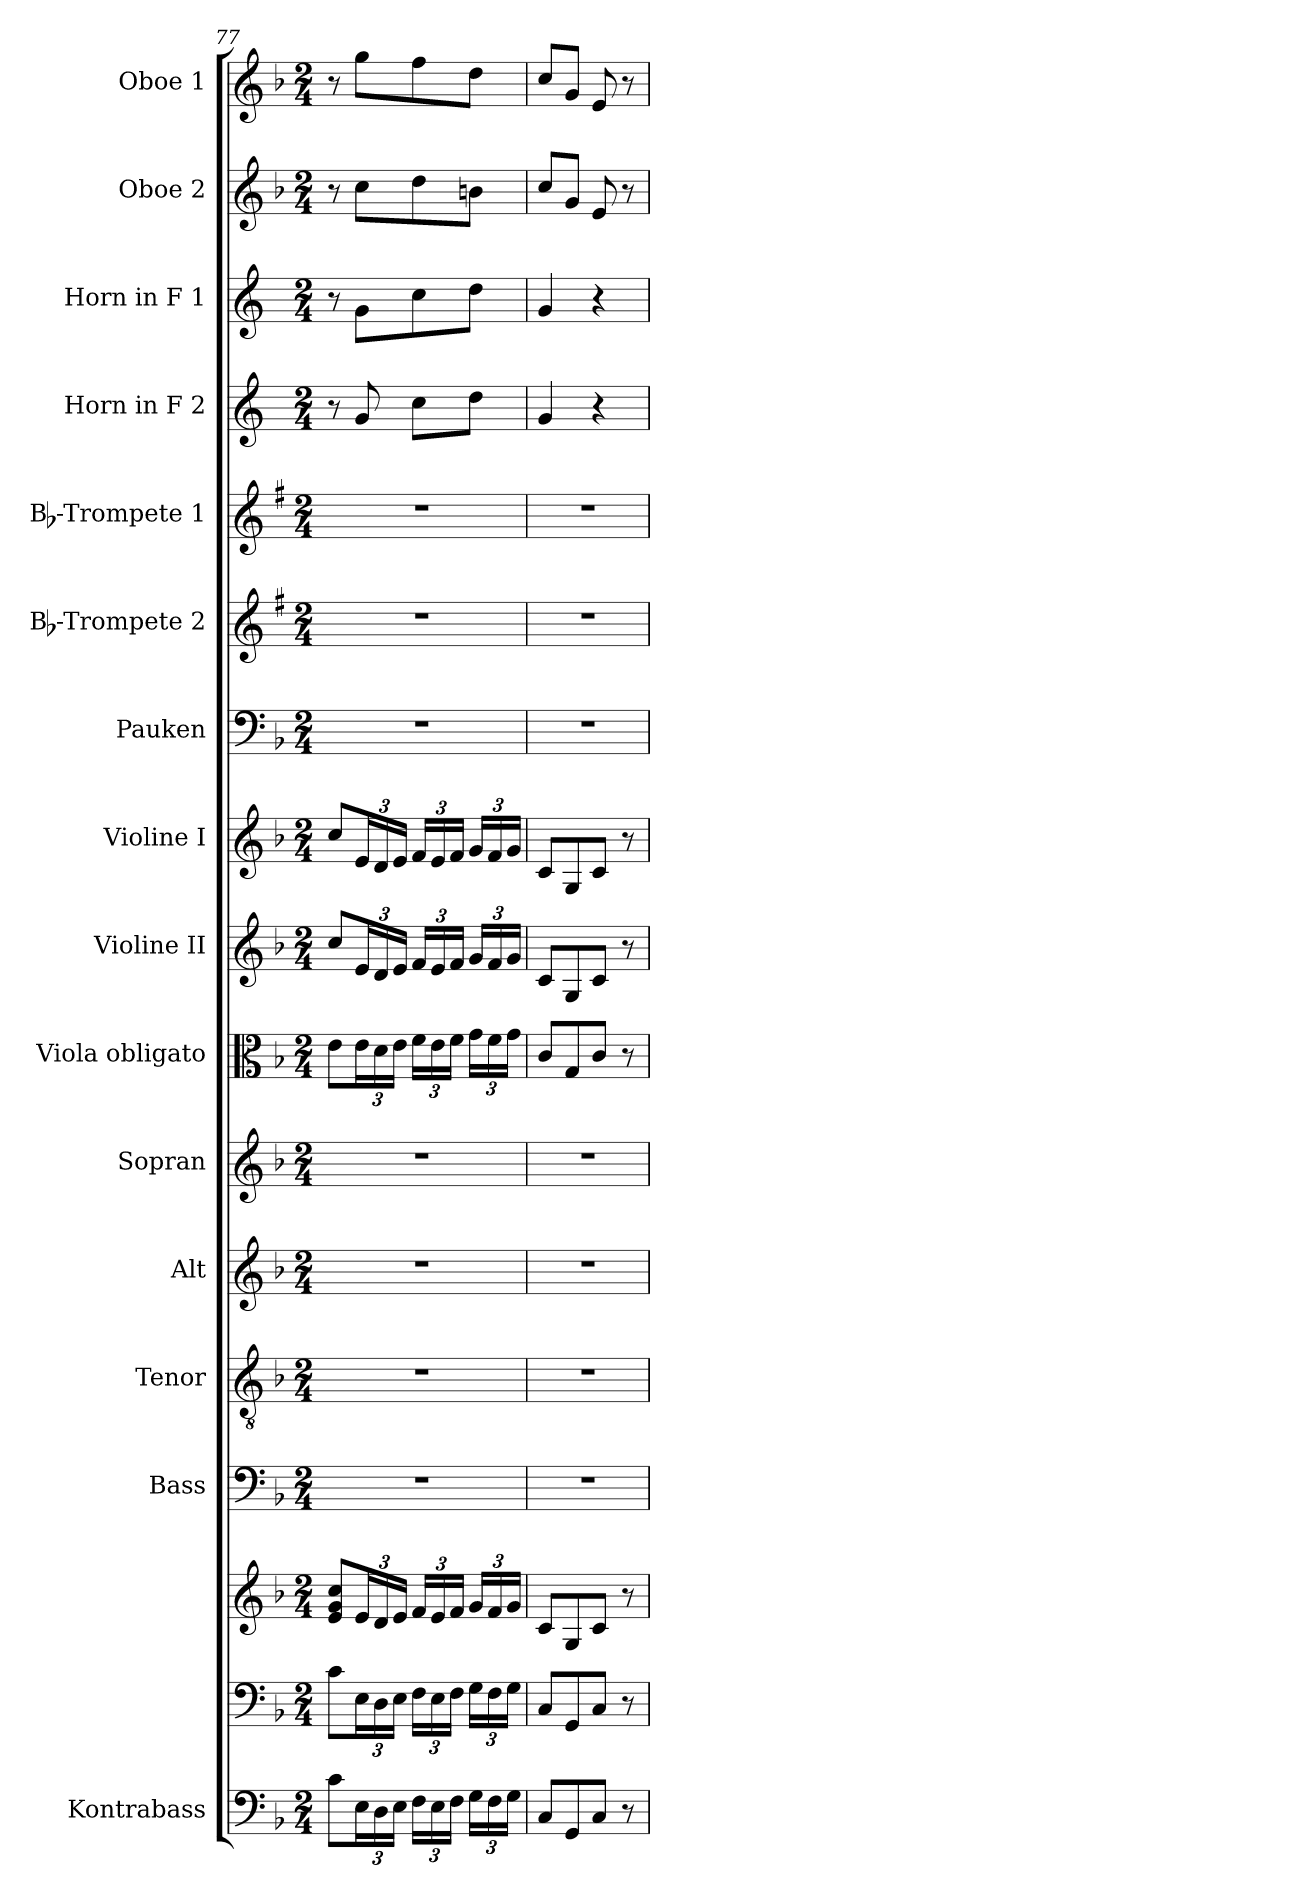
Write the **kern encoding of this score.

**kern	**kern	**kern	**kern	**kern	**kern	**kern	**kern	**kern	**kern	**kern	**kern	**kern	**kern	**kern	**kern	**kern
*part16	*part15	*part15	*part14	*part13	*part12	*part11	*part10	*part9	*part8	*part7	*part6	*part5	*part4	*part3	*part2	*part1
*staff17	*staff16	*staff15	*staff14	*staff13	*staff12	*staff11	*staff10	*staff9	*staff8	*staff7	*staff6	*staff5	*staff4	*staff3	*staff2	*staff1
*I"Kontrabass	*	*	*I"Bass	*I"Tenor	*I"Alt	*I"Sopran	*I"Viola obligato	*I"Violine II	*I"Violine I	*I"Pauken	*I"Bb-Trompete 2	*I"Bb-Trompete 1	*I"Horn in F 2	*I"Horn in F 1	*I"Oboe 2	*I"Oboe 1
*I'Kb.	*	*	*I'B.	*I'T.	*I'A.	*I'S.	*I'Vla.	*I'Vl. II	*I'Vl. I	*I'Pk.	*I'Bb Trp. 2	*I'Bb Trp. 1	*	*	*I'Ob. 2	*I'Ob. 1
*clefF4	*clefF4	*clefG2	*clefF4	*clefGv2	*clefG2	*clefG2	*clefC3	*clefG2	*clefG2	*clefF4	*clefG2	*clefG2	*clefG2	*clefG2	*clefG2	*clefG2
*ITrd7c12	*	*	*	*	*	*	*	*	*	*	*ITrd1c2	*ITrd1c2	*ITrd4c7	*ITrd4c7	*	*
*k[b-]	*k[b-]	*k[b-]	*k[b-]	*k[b-]	*k[b-]	*k[b-]	*k[b-]	*k[b-]	*k[b-]	*k[b-]	*k[b-]	*k[b-]	*k[b-]	*k[b-]	*k[b-]	*k[b-]
*F:	*F:	*F:	*F:	*F:	*F:	*F:	*F:	*F:	*F:	*F:	*F:	*F:	*F:	*F:	*F:	*F:
*M2/4	*M2/4	*M2/4	*M2/4	*M2/4	*M2/4	*M2/4	*M2/4	*M2/4	*M2/4	*M2/4	*M2/4	*M2/4	*M2/4	*M2/4	*M2/4	*M2/4
=77	=77	=77	=77	=77	=77	=77	=77	=77	=77	=77	=77	=77	=77	=77	=77	=77
8C\L	8c\L	8e/ 8g/ 8cc/L	2r	2r	2r	2r	8e\L	8cc/L	8cc/L	2r	2r	2r	8r	8r	8r	8r
*Xbrackettup	*Xbrackettup	*Xbrackettup	*	*	*	*	*Xbrackettup	*Xbrackettup	*Xbrackettup	*	*	*	*	*	*	*
24EE\L	24E\L	24e/L	.	.	.	.	24e\L	24e/L	24e/L	.	.	.	8c/	8c\L	8cc\L	8gg\L
24DD\	24D\	24d/	.	.	.	.	24d\	24d/	24d/	.	.	.	.	.	.	.
24EE\JJ	24E\JJ	24e/JJ	.	.	.	.	24e\JJ	24e/JJ	24e/JJ	.	.	.	.	.	.	.
24FF\LL	24F\LL	24f/LL	.	.	.	.	24f\LL	24f/LL	24f/LL	.	.	.	8f\L	8f\	8dd\	8ff\
24EE\	24E\	24e/	.	.	.	.	24e\	24e/	24e/	.	.	.	.	.	.	.
24FF\JJ	24F\JJ	24f/JJ	.	.	.	.	24f\JJ	24f/JJ	24f/JJ	.	.	.	.	.	.	.
24GG\LL	24G\LL	24g/LL	.	.	.	.	24g\LL	24g/LL	24g/LL	.	.	.	8g\J	8g\J	8bn\J	8dd\J
24FF\	24F\	24f/	.	.	.	.	24f\	24f/	24f/	.	.	.	.	.	.	.
24GG\JJ	24G\JJ	24g/JJ	.	.	.	.	24g\JJ	24g/JJ	24g/JJ	.	.	.	.	.	.	.
=78	=78	=78	=78	=78	=78	=78	=78	=78	=78	=78	=78	=78	=78	=78	=78	=78
8CC/L	8C/L	8c/L	2r	2r	2r	2r	8c/L	8c/L	8c/L	2r	2r	2r	4c/	4c/	8cc/L	8cc/L
8GGG/	8GG/	8G/	.	.	.	.	8G/	8G/	8G/	.	.	.	.	.	8g/J	8g/J
8CC/J	8C/J	8c/J	.	.	.	.	8c/J	8c/J	8c/J	.	.	.	4r	4r	8e/	8e/
8r	8r	8r	.	.	.	.	8r	8r	8r	.	.	.	.	.	8r	8r
=	=	=	=	=	=	=	=	=	=	=	=	=	=	=	=	=
*-	*-	*-	*-	*-	*-	*-	*-	*-	*-	*-	*-	*-	*-	*-	*-	*-
